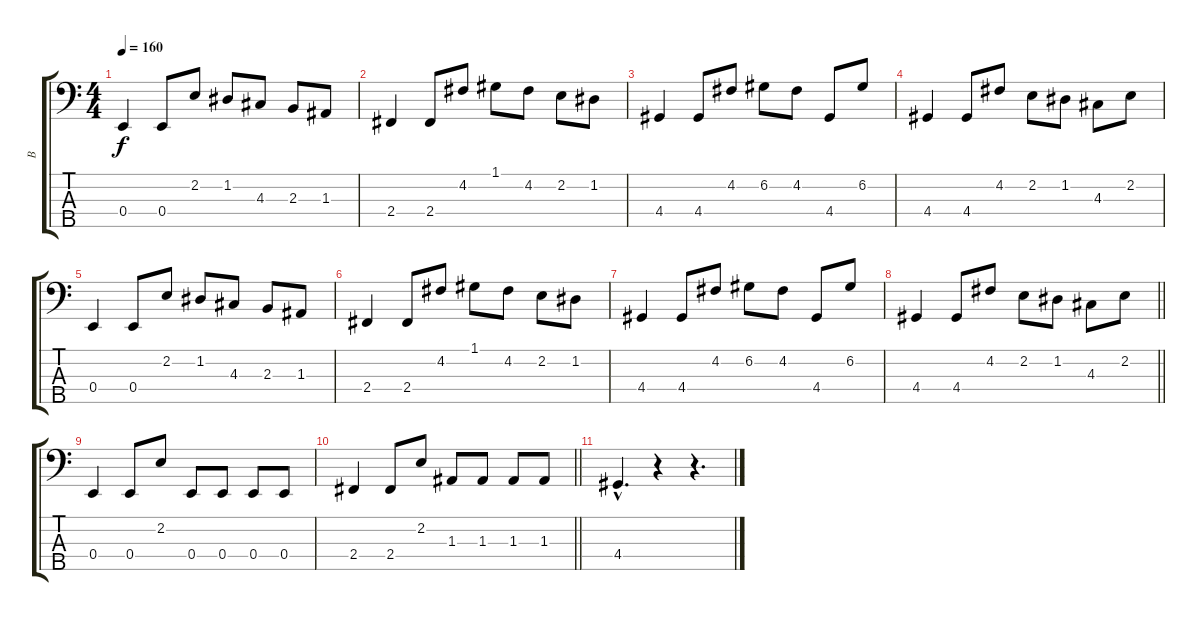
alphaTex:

\track ("B" "B") {instrument electricbassfinger}
\staff {score tabs}
\tuning (G2 D2 A1 E1 B0) {hide}
\ts (4 4)
\tempo 160
\clef f4
\ks c
0.4.4{dy f} 0.4.8 2.2.8 1.2.8 4.3.8 2.3.8 1.3.8 |
2.4.4 2.4.8 4.2.8 1.1.8 4.2.8 2.2.8 1.2.8 |
4.4.4 4.4.8 4.2.8 6.2.8 4.2.8 4.4.8 6.2.8 |
4.4.4 4.4.8 4.2.8 2.2.8 1.2.8 4.3.8 2.2.8 |
0.4.4 0.4.8 2.2.8 1.2.8 4.3.8 2.3.8 1.3.8 |
2.4.4 2.4.8 4.2.8 1.1.8 4.2.8 2.2.8 1.2.8 |
4.4.4 4.4.8 4.2.8 6.2.8 4.2.8 4.4.8 6.2.8 |
\barLineRight lightlight
4.4.4 4.4.8 4.2.8 2.2.8 1.2.8 4.3.8 2.2.8 |
0.4.4 0.4.8 2.2.8 0.4.8 0.4.8 0.4.8 0.4.8 |
\barLineRight lightlight
2.4.4 2.4.8 2.2.8 1.3.8 1.3.8 1.3.8 1.3.8 |
4.4{hac}.4{d} r.4 r.4{d}
